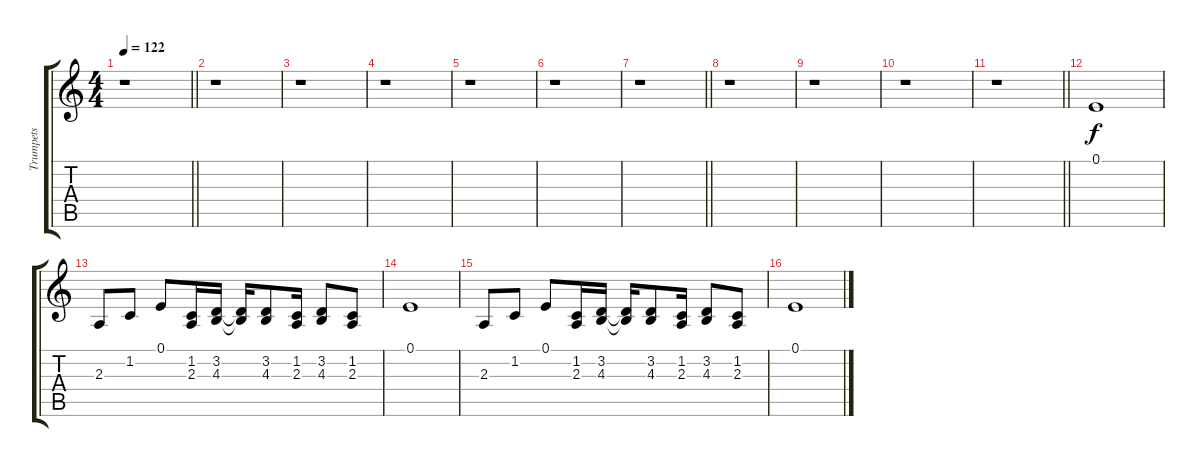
\track ("Trumpets" "Trumpets") {instrument trumpet}
\staff {score tabs}
\tuning (E4 B3 G3 D3 A2 E2) {hide}
\ts (4 4)
\tempo 122
\clef g2
\barLineRight lightlight
\ks c
r.1{dy f} |
r.1 |
r.1 |
r.1 |
r.1 |
r.1 |
\barLineRight lightlight
r.1 |
r.1 |
r.1 |
r.1 |
\barLineRight lightlight
r.1 |
0.1.1 |
2.3.8 1.2.8 0.1.8 (1.2 2.3).16 (3.2 4.3).16 (3.2{t} 4.3{t}).16 (3.2 4.3).8 (1.2 2.3).16 (3.2 4.3).8 (1.2 2.3).8 |
0.1.1 |
2.3.8 1.2.8 0.1.8 (1.2 2.3).16 (3.2 4.3).16 (3.2{t} 4.3{t}).16 (3.2 4.3).8 (1.2 2.3).16 (3.2 4.3).8 (1.2 2.3).8 |
0.1.1
